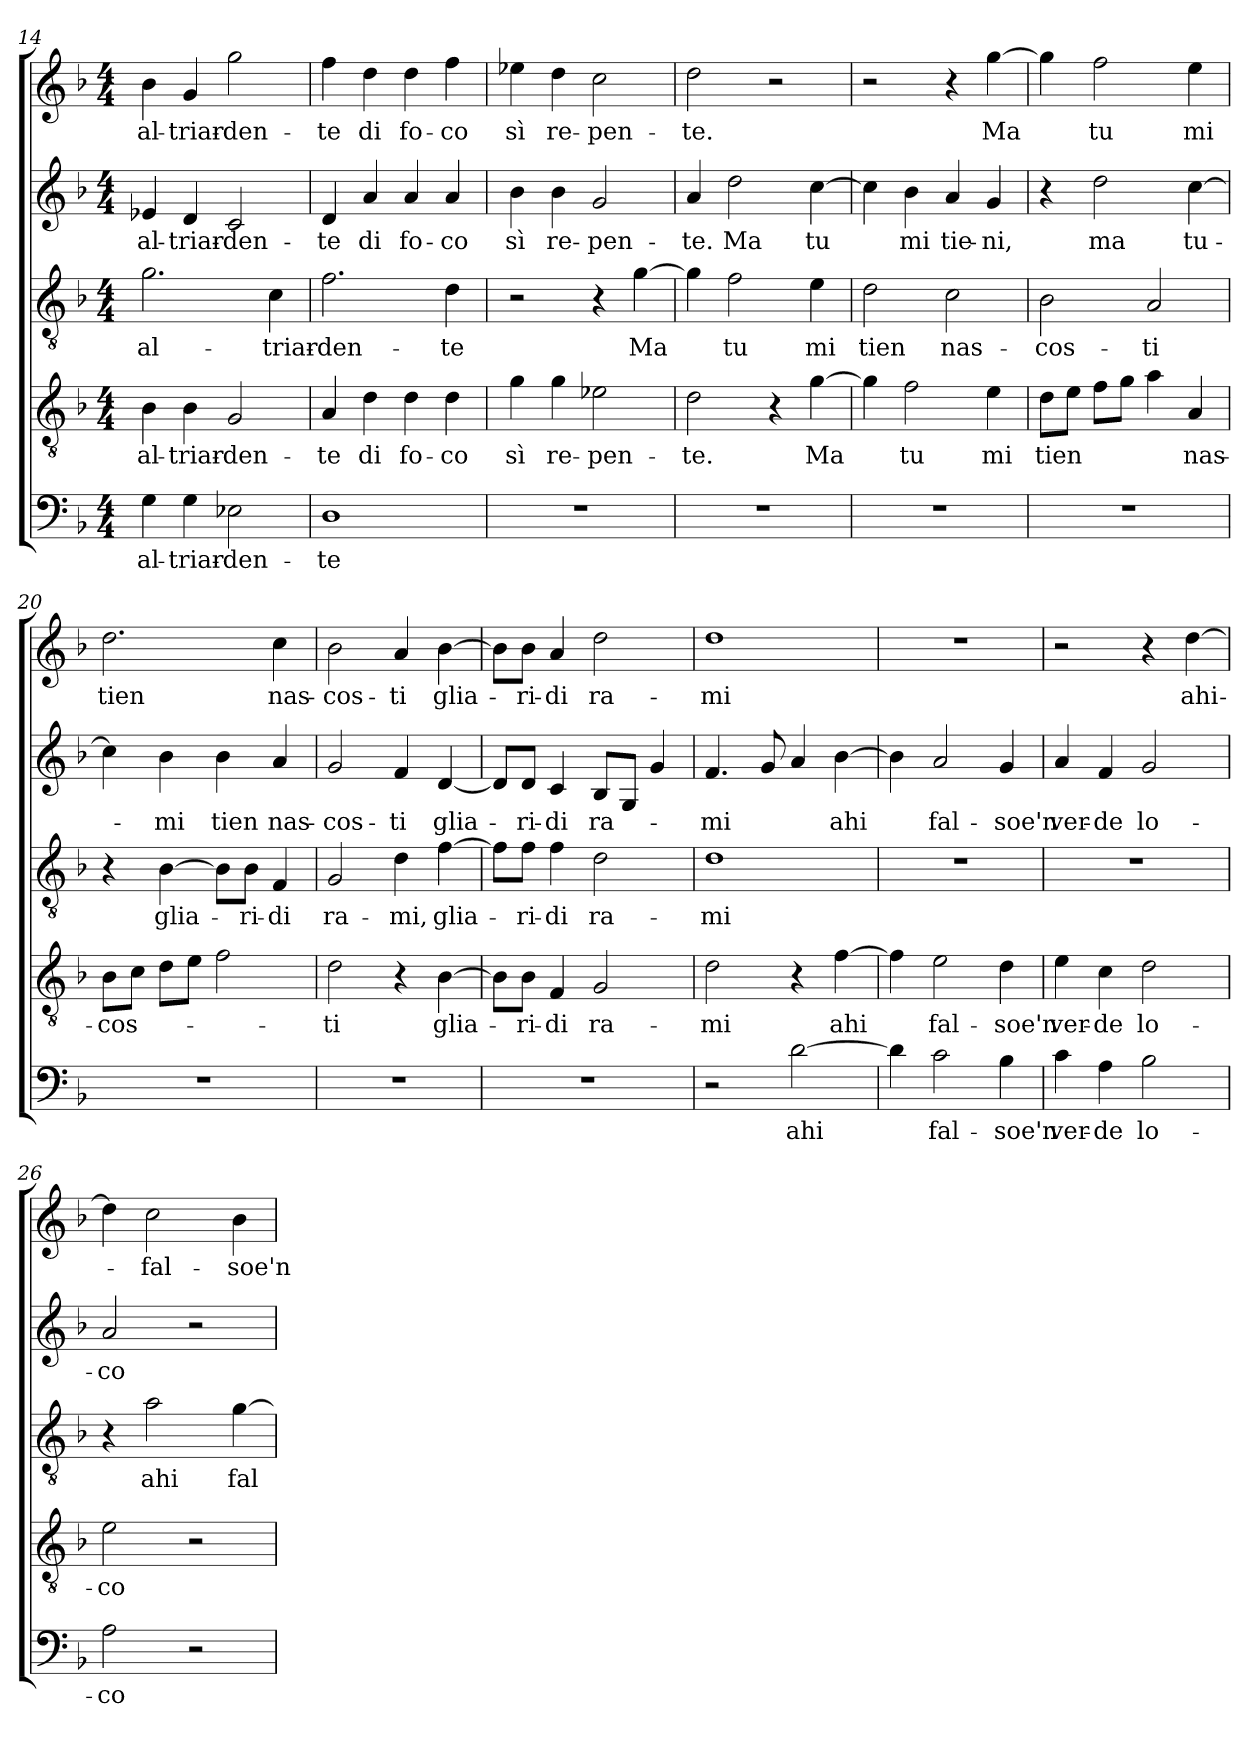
**kern	**text	**kern	**text	**kern	**text	**kern	**text	**kern	**text
*part5	*part5	*part4	*part4	*part3	*part3	*part2	*part2	*part1	*part1
*staff5	*staff5	*staff4	*staff4	*staff3	*staff3	*staff2	*staff2	*staff1	*staff1
*clefF4	*	*clefGv2	*	*clefGv2	*	*clefG2	*	*clefG2	*
*k[b-]	*	*k[b-]	*	*k[b-]	*	*k[b-]	*	*k[b-]	*
*M4/4	*	*M4/4	*	*M4/4	*	*M4/4	*	*M4/4	*
=14	=14	=14	=14	=14	=14	=14	=14	=14	=14
4G\	al-	4B-\	al-	2.g\	al-	4e-X/	al-	4b-\	al-
4G\	triar-	4B-\	triar-	.	.	4d/	triar-	4g/	triar-
2E-X\	den-	2G/	den-	.	.	2c/	den-	2gg\	den-
.	.	.	.	4c\	triar-	.	.	.	.
=15	=15	=15	=15	=15	=15	=15	=15	=15	=15
1D\	te	4A/	te	2.f\	den-	4d/	te	4ff\	te
.	.	4d\	di	.	.	4a/	di	4dd\	di
.	.	4d\	fo-	.	.	4a/	fo-	4dd\	fo-
.	.	4d\	co	4d\	te	4a/	co	4ff\	co
=16	=16	=16	=16	=16	=16	=16	=16	=16	=16
1r	.	4g\	sì	2r	.	4b-\	sì	4ee-X\	sì
.	.	4g\	re-	.	.	4b-\	re-	4dd\	re-
.	.	2e-X\	pen-	4r	.	2g/	pen-	2cc\	pen-
.	.	.	.	[4g\	Ma	.	.	.	.
=17	=17	=17	=17	=17	=17	=17	=17	=17	=17
1r	.	2d\	te.	4g\]	.	4a/	te.	2dd\	te.
.	.	.	.	2f\	tu	2dd\	Ma	.	.
.	.	4r	.	.	.	.	.	2r	.
.	.	[4g\	Ma	4e\	mi	[4cc\	tu	.	.
=18	=18	=18	=18	=18	=18	=18	=18	=18	=18
1r	.	4g\]	.	2d\	tien	4cc\]	.	2r	.
.	.	2f\	tu	.	.	4b-\	mi	.	.
.	.	.	.	2c\	nas-	4a/	tie-	4r	.
.	.	4e\	mi	.	.	4g/	ni,	[4gg\	Ma
=19	=19	=19	=19	=19	=19	=19	=19	=19	=19
1r	.	8d\L	tien	2B-\	cos-	4r	.	4gg\]	.
.	.	8e\J	.	.	.	.	.	.	.
.	.	8f\L	.	.	.	2dd\	ma	2ff\	tu
.	.	8g\J	.	.	.	.	.	.	.
.	.	4a\	.	2A/	ti	.	.	.	.
.	.	4A/	nas-	.	.	[4cc\	tu-	4ee\	mi
=20	=20	=20	=20	=20	=20	=20	=20	=20	=20
1r	.	8B-\L	cos-	4r	.	4cc\]	.	2.dd\	tien
.	.	8c\J	.	.	.	.	.	.	.
.	.	8d\L	.	[4B-\	glia-	4b-\	mi	.	.
.	.	8e\J	.	.	.	.	.	.	.
.	.	2f\	.	8B-\L]	.	4b-\	tien	.	.
.	.	.	.	8B-\J	ri-	.	.	.	.
.	.	.	.	4F/	di	4a/	nas-	4cc\	nas-
=21	=21	=21	=21	=21	=21	=21	=21	=21	=21
1r	.	2d\	ti	2G/	ra-	2g/	cos-	2b-\	cos-
.	.	4r	.	4d\	mi,	4f/	ti	4a/	ti
.	.	[4B-\	glia-	[4f\	glia-	[4d/	glia-	[4b-\	glia-
=22	=22	=22	=22	=22	=22	=22	=22	=22	=22
1r	.	8B-\L]	.	8f\L]	.	8d/L]	.	8b-\L]	.
.	.	8B-\J	ri-	8f\J	ri-	8d/J	ri-	8b-\J	ri-
.	.	4F/	di	4f\	di	4c/	di	4a/	di
.	.	2G/	ra-	2d\	ra-	8B-/L	ra-	2dd\	ra-
.	.	.	.	.	.	8G/J	.	.	.
.	.	.	.	.	.	4g/	.	.	.
=23	=23	=23	=23	=23	=23	=23	=23	=23	=23
2r	.	2d\	mi	1d\	mi	4.f/	mi	1dd\	mi
.	.	.	.	.	.	8g/	.	.	.
[2d\	ahi	4r	.	.	.	4a/	.	.	.
.	.	[4f\	ahi	.	.	[4b-\	ahi	.	.
=24	=24	=24	=24	=24	=24	=24	=24	=24	=24
4d\]	.	4f\]	.	1r	.	4b-\]	.	1r	.
2c\	fal-	2e\	fal-	.	.	2a/	fal-	.	.
4B-\	soe'n	4d\	soe'n	.	.	4g/	soe'n	.	.
=25	=25	=25	=25	=25	=25	=25	=25	=25	=25
4c\	ver-	4e\	ver-	1r	.	4a/	ver-	2r	.
4A\	de	4c\	de	.	.	4f/	de	.	.
2B-\	lo-	2d\	lo-	.	.	2g/	lo-	4r	.
.	.	.	.	.	.	.	.	[4dd\	ahi-
=26	=26	=26	=26	=26	=26	=26	=26	=26	=26
2A\	co	2e\	co	4r	.	2a/	co	4dd\]	.
.	.	.	.	2a\	ahi	.	.	2cc\	fal-
2r	.	2r	.	.	.	2r	.	.	.
.	.	.	.	[4g\	fal-	.	.	4b-\	soe'n
=	=	=	=	=	=	=	=	=	=
*-	*-	*-	*-	*-	*-	*-	*-	*-	*-
